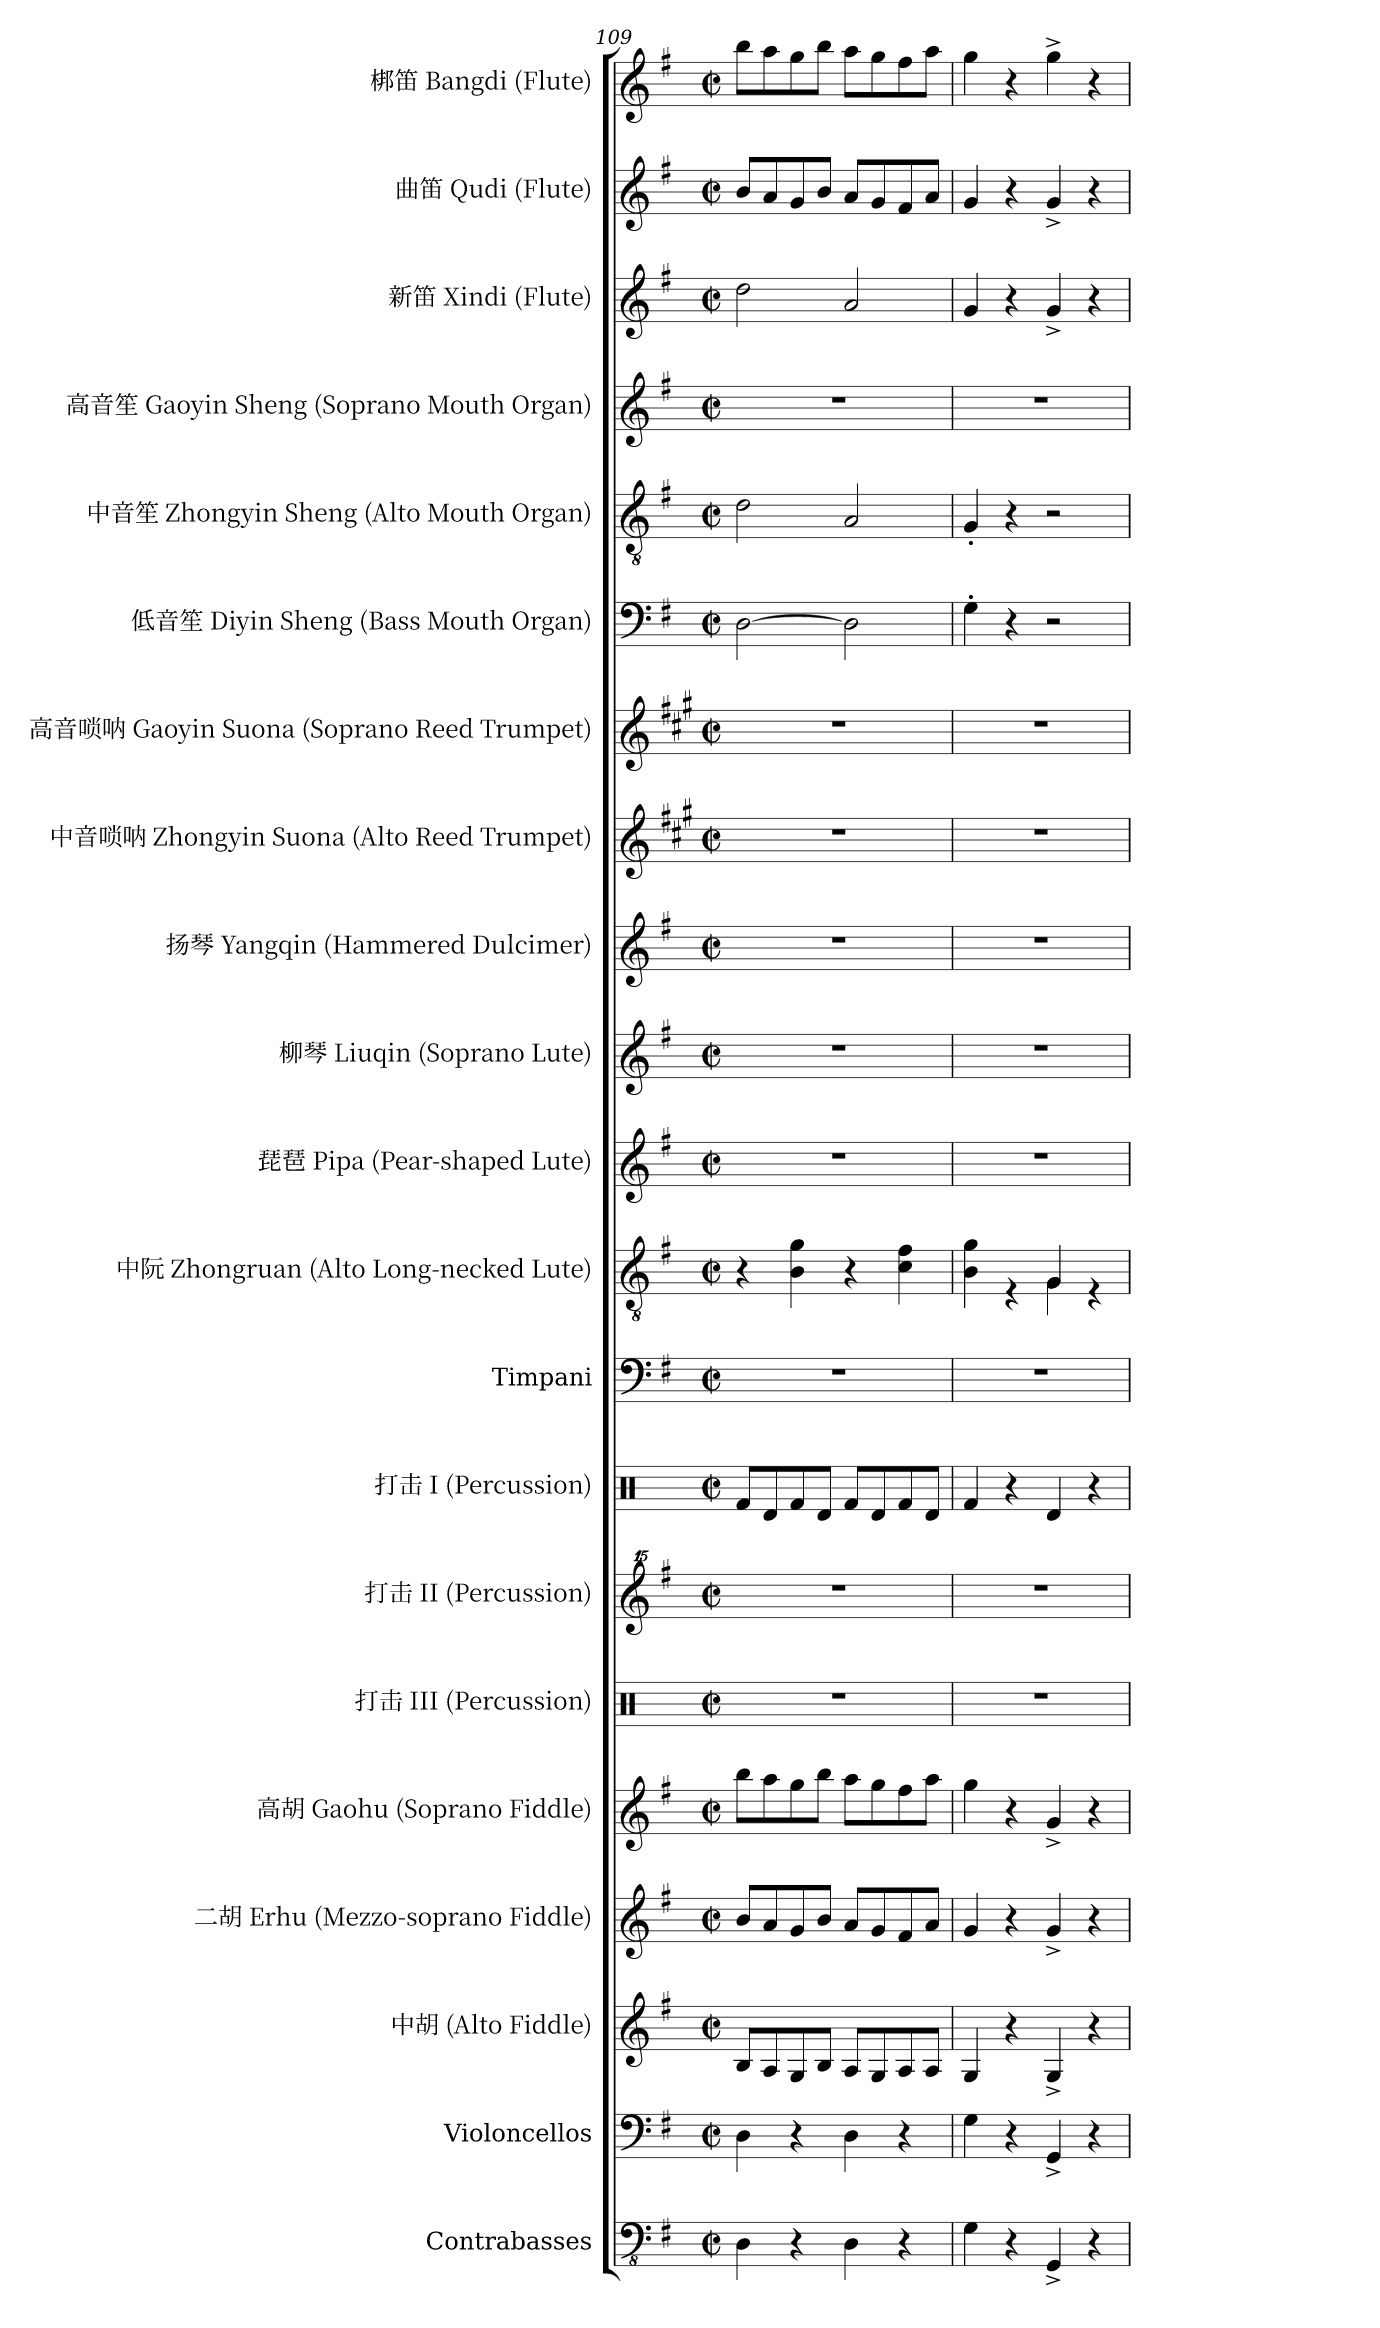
**kern	**kern	**kern	**kern	**kern	**kern	**kern	**kern	**kern	**kern	**kern	**kern	**kern	**kern	**kern	**kern	**kern	**kern	**kern	**kern	**kern
*part21	*part20	*part19	*part18	*part17	*part16	*part15	*part14	*part13	*part12	*part11	*part10	*part9	*part8	*part7	*part6	*part5	*part4	*part3	*part2	*part1
*staff21	*staff20	*staff19	*staff18	*staff17	*staff16	*staff15	*staff14	*staff13	*staff12	*staff11	*staff10	*staff9	*staff8	*staff7	*staff6	*staff5	*staff4	*staff3	*staff2	*staff1
*I"Contrabasses	*I"Violoncellos	*I"中胡 (Alto Fiddle)	*I"二胡 Erhu (Mezzo-soprano Fiddle)	*I"高胡 Gaohu (Soprano Fiddle)	*I"打击 III (Percussion)	*I"打击 II (Percussion)	*I"打击 I (Percussion)	*I"Timpani	*I"中阮 Zhongruan (Alto Long-necked Lute)	*I"琵琶 Pipa (Pear-shaped Lute)	*I"柳琴 Liuqin (Soprano Lute)	*I"扬琴 Yangqin  (Hammered Dulcimer)	*I"中音唢呐 Zhongyin Suona (Alto Reed Trumpet)	*I"高音唢呐 Gaoyin Suona (Soprano Reed Trumpet)	*I"低音笙 Diyin Sheng (Bass Mouth Organ)	*I"中音笙 Zhongyin Sheng (Alto Mouth Organ)	*I"高音笙 Gaoyin Sheng (Soprano Mouth Organ)	*I"新笛 Xindi (Flute)	*I"曲笛 Qudi (Flute)	*I"梆笛 Bangdi (Flute)
*I'Cbs.	*I'Vcs.	*	*	*	*I'打击 III	*I'打击 II	*I'打击 I	*I'Timp.	*	*	*	*	*	*	*	*	*	*	*	*
*clefFv4	*clefF4	*clefG2	*clefG2	*clefG2	*clefX	*clefG^^2	*clefX	*clefF4	*clefGv2	*clefG2	*clefG2	*clefG2	*clefG2	*clefG2	*clefF4	*clefGv2	*clefG2	*clefG2	*clefG2	*clefG2
*	*	*	*	*	*	*	*	*	*	*ITrd7c12	*	*	*ITrd1c2	*ITrd1c2	*	*	*	*	*	*
*k[f#]	*k[f#]	*k[f#]	*k[f#]	*k[f#]	*k[]	*k[f#]	*k[]	*k[f#]	*k[f#]	*k[f#]	*k[f#]	*k[f#]	*k[f#]	*k[f#]	*k[f#]	*k[f#]	*k[f#]	*k[f#]	*k[f#]	*k[f#]
*M2/2	*M2/2	*M2/2	*M2/2	*M2/2	*M2/2	*M2/2	*M2/2	*M2/2	*M2/2	*M2/2	*M2/2	*M2/2	*M2/2	*M2/2	*M2/2	*M2/2	*M2/2	*M2/2	*M2/2	*M2/2
*met(c|)	*met(c|)	*met(c|)	*met(c|)	*met(c|)	*met(c|)	*met(c|)	*met(c|)	*met(c|)	*met(c|)	*met(c|)	*met(c|)	*met(c|)	*met(c|)	*met(c|)	*met(c|)	*met(c|)	*met(c|)	*met(c|)	*met(c|)	*met(c|)
=109	=109	=109	=109	=109	=109	=109	=109	=109	=109	=109	=109	=109	=109	=109	=109	=109	=109	=109	=109	=109
4DD\	4D\	8B/L	8b/L	8bb\L	1r	1r	8Rf/L	1r	4r	1r	1r	1r	1r	1r	[2D\	2d\	1r	2dd\	8b/L	8bb\L
.	.	8A/	8a/	8aa\	.	.	8Rd/	.	.	.	.	.	.	.	.	.	.	.	8a/	8aa\
4r	4r	8G/	8g/	8gg\	.	.	8Rf/	.	4B\ 4g\	.	.	.	.	.	.	.	.	.	8g/	8gg\
.	.	8B/J	8b/J	8bb\J	.	.	8Rd/J	.	.	.	.	.	.	.	.	.	.	.	8b/J	8bb\J
4DD\	4D\	8A/L	8a/L	8aa\L	.	.	8Rf/L	.	4r	.	.	.	.	.	2D\]	2A/	.	2a/	8a/L	8aa\L
.	.	8G/	8g/	8gg\	.	.	8Rd/	.	.	.	.	.	.	.	.	.	.	.	8g/	8gg\
4r	4r	8A/	8f#/	8ff#\	.	.	8Rf/	.	4c\ 4f#\	.	.	.	.	.	.	.	.	.	8f#/	8ff#\
.	.	8A/J	8a/J	8aa\J	.	.	8Rd/J	.	.	.	.	.	.	.	.	.	.	.	8a/J	8aa\J
=110	=110	=110	=110	=110	=110	=110	=110	=110	=110	=110	=110	=110	=110	=110	=110	=110	=110	=110	=110	=110
*	*	*	*	*	*	*	*	*	*^	*	*	*	*	*	*	*	*	*	*	*
4GG\	4G\	4G/	4g/	4gg\	1r	1r	4Rf/	1r	4B\ 4g\	2ryy	1r	1r	1r	1r	1r	4G'\	4G'/	1r	4g/	4g/	4gg\
4r	4r	4r	4r	4r	.	.	4r	.	4rE	.	.	.	.	.	.	4r	4r	.	4r	4r	4r
4GGG^/	4GG^/	4G^/	4g^/	4g^/	.	.	4Rd/	.	4G/	4G\	.	.	.	.	.	2r	2r	.	4g^/	4g^/	4gg^\
4r	4r	4r	4r	4r	.	.	4r	.	4rE	4ryy	.	.	.	.	.	.	.	.	4r	4r	4r
*	*	*	*	*	*	*	*	*	*v	*v	*	*	*	*	*	*	*	*	*	*	*
=	=	=	=	=	=	=	=	=	=	=	=	=	=	=	=	=	=	=	=	=
*-	*-	*-	*-	*-	*-	*-	*-	*-	*-	*-	*-	*-	*-	*-	*-	*-	*-	*-	*-	*-
